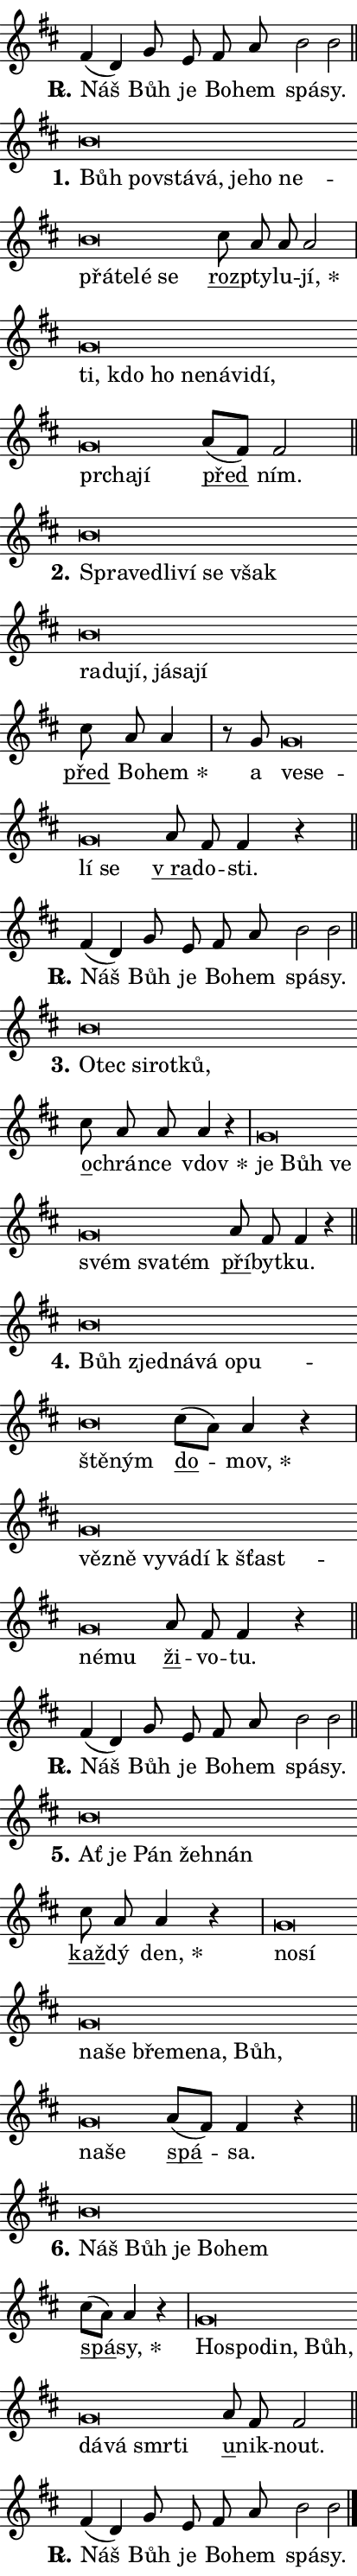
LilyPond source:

\version "2.22.1"
\header { tagline = "" }
\paper {
  indent = 0\cm
  top-margin = 0\cm
  right-margin = 0\cm
  bottom-margin = 0\cm
  left-margin = 0\cm
  paper-width = 7\cm
  page-breaking = #ly:one-page-breaking
  system-system-spacing.basic-distance = #11
  score-system-spacing.basic-distance = #11
  ragged-last = ##f
}


%% Author: Thomas Morley
%% https://lists.gnu.org/archive/html/lilypond-user/2020-05/msg00002.html
#(define (line-position grob)
"Returns position of @var[grob} in current system:
   @code{'start}, if at first time-step
   @code{'end}, if at last time-step
   @code{'middle} otherwise
"
  (let* ((col (ly:item-get-column grob))
         (ln (ly:grob-object col 'left-neighbor))
         (rn (ly:grob-object col 'right-neighbor))
         (col-to-check-left (if (ly:grob? ln) ln col))
         (col-to-check-right (if (ly:grob? rn) rn col))
         (break-dir-left
           (and
             (ly:grob-property col-to-check-left 'non-musical #f)
             (ly:item-break-dir col-to-check-left)))
         (break-dir-right
           (and
             (ly:grob-property col-to-check-right 'non-musical #f)
             (ly:item-break-dir col-to-check-right))))
        (cond ((eqv? 1 break-dir-left) 'start)
              ((eqv? -1 break-dir-right) 'end)
              (else 'middle))))

#(define (tranparent-at-line-position vctor)
  (lambda (grob)
  "Relying on @code{line-position} select the relevant enry from @var{vctor}.
Used to determine transparency,"
    (case (line-position grob)
      ((end) (not (vector-ref vctor 0)))
      ((middle) (not (vector-ref vctor 1)))
      ((start) (not (vector-ref vctor 2))))))

noteHeadBreakVisibility =
#(define-music-function (break-visibility)(vector?)
"Makes @code{NoteHead}s transparent relying on @var{break-visibility}"
#{
  \override NoteHead.transparent =
    #(tranparent-at-line-position break-visibility)
#})

#(define delete-ledgers-for-transparent-note-heads
  (lambda (grob)
    "Reads whether a @code{NoteHead} is transparent.
If so this @code{NoteHead} is removed from @code{'note-heads} from
@var{grob}, which is supposed to be @code{LedgerLineSpanner}.
As a result ledgers are not printed for this @code{NoteHead}"
    (let* ((nhds-array (ly:grob-object grob 'note-heads))
           (nhds-list
             (if (ly:grob-array? nhds-array)
                 (ly:grob-array->list nhds-array)
                 '()))
           ;; Relies on the transparent-property being done before
           ;; Staff.LedgerLineSpanner.after-line-breaking is executed.
           ;; This is fragile ...
           (to-keep
             (remove
               (lambda (nhd)
                 (ly:grob-property nhd 'transparent #f))
               nhds-list)))
      ;; TODO find a better method to iterate over grob-arrays, similiar
      ;; to filter/remove etc for lists
      ;; For now rebuilt from scratch
      (set! (ly:grob-object grob 'note-heads)  '())
      (for-each
        (lambda (nhd)
          (ly:pointer-group-interface::add-grob grob 'note-heads nhd))
        to-keep))))

hideNotes = {
  \noteHeadBreakVisibility #begin-of-line-visible
}
unHideNotes = {
  \noteHeadBreakVisibility #all-visible
}

% work-around for resetting accidentals
% https://lilypond.org/doc/v2.23/Documentation/notation/displaying-rhythms#unmetered-music
cadenzaMeasure = {
  \cadenzaOff
  \partial 1024 s1024
  \cadenzaOn
}

#(define-markup-command (accent layout props text) (markup?)
  "Underline accented syllable"
  (interpret-markup layout props
    #{\markup \override #'(offset . 4.3) \underline { #text }#}))

responsum = \markup \concat {
  "R" \hspace #-1.05 \path #0.1 #'((moveto 0 0.07) (lineto 0.9 0.8)) \hspace #0.05 "."
}

\layout {
    \context {
        \Staff
        \remove "Time_signature_engraver"
        \override LedgerLineSpanner.after-line-breaking = #delete-ledgers-for-transparent-note-heads
    }
    \context {
        \Voice {
            \override NoteHead.output-attributes = #'((class . "notehead"))
            \override Hairpin.height = #0.55
        }
    }
    \context {
        \Lyrics {
            \override StanzaNumber.output-attributes = #'((class . "stanzanumber"))
            \override LyricSpace.minimum-distance = #0.9
            \override LyricText.font-name = #"TeX Gyre Schola"
            \override LyricText.font-size = 1
            \override StanzaNumber.font-name = #"TeX Gyre Schola Bold"
            \override StanzaNumber.font-size = 1
        }
    }
}

% magnetic-lyrics.ily
%
%   written by
%     Jean Abou Samra <jean@abou-samra.fr>
%     Werner Lemberg <wl@gnu.org>
%
%   adapted by
%     Jiri Hon <jiri.hon@gmail.com>
%
% Version 2022-Apr-15

% https://www.mail-archive.com/lilypond-user@gnu.org/msg149350.html

#(define (Left_hyphen_pointer_engraver context)
   "Collect syllable-hyphen-syllable occurrences in lyrics and store
them in properties.  This engraver only looks to the left.  For
example, if the lyrics input is @code{foo -- bar}, it does the
following.

@itemize @bullet
@item
Set the @code{text} property of the @code{LyricHyphen} grob between
@q{foo} and @q{bar} to @code{foo}.

@item
Set the @code{left-hyphen} property of the @code{LyricText} grob with
text @q{foo} to the @code{LyricHyphen} grob between @q{foo} and
@q{bar}.
@end itemize

Use this auxiliary engraver in combination with the
@code{lyric-@/text::@/apply-@/magnetic-@/offset!} hook."
   (let ((hyphen #f)
         (text #f))
     (make-engraver
      (acknowledgers
       ((lyric-syllable-interface engraver grob source-engraver)
        (set! text grob)))
      (end-acknowledgers
       ((lyric-hyphen-interface engraver grob source-engraver)
        ;(when (not (grob::has-interface grob 'lyric-space-interface))
          (set! hyphen grob)));)
      ((stop-translation-timestep engraver)
       (when (and text hyphen)
         (ly:grob-set-object! text 'left-hyphen hyphen))
       (set! text #f)
       (set! hyphen #f)))))

#(define (lyric-text::apply-magnetic-offset! grob)
   "If the space between two syllables is less than the value in
property @code{LyricText@/.details@/.squash-threshold}, move the right
syllable to the left so that it gets concatenated with the left
syllable.

Use this function as a hook for
@code{LyricText@/.after-@/line-@/breaking} if the
@code{Left_@/hyphen_@/pointer_@/engraver} is active."
   (let ((hyphen (ly:grob-object grob 'left-hyphen #f)))
     (when hyphen
       (let ((left-text (ly:spanner-bound hyphen LEFT)))
         (when (grob::has-interface left-text 'lyric-syllable-interface)
           (let* ((common (ly:grob-common-refpoint grob left-text X))
                  (this-x-ext (ly:grob-extent grob common X))
                  (left-x-ext
                   (begin
                     ;; Trigger magnetism for left-text.
                     (ly:grob-property left-text 'after-line-breaking)
                     (ly:grob-extent left-text common X)))
                  ;; `delta` is the gap width between two syllables.
                  (delta (- (interval-start this-x-ext)
                            (interval-end left-x-ext)))
                  (details (ly:grob-property grob 'details))
                  (threshold (assoc-get 'squash-threshold details 0.2)))
             (when (< delta threshold)
               (let* (;; We have to manipulate the input text so that
                      ;; ligatures crossing syllable boundaries are not
                      ;; disabled.  For languages based on the Latin
                      ;; script this is essentially a beautification.
                      ;; However, for non-Western scripts it can be a
                      ;; necessity.
                      (lt (ly:grob-property left-text 'text))
                      (rt (ly:grob-property grob 'text))
                      (is-space (grob::has-interface hyphen 'lyric-space-interface))
                      (space (if is-space " " ""))
                      (space-markup (grob-interpret-markup grob " "))
                      (space-size (interval-length (ly:stencil-extent space-markup X)))
                      (extra-delta (if is-space space-size 0))
                      ;; Append new syllable.
                      (ltrt-space (if (and (string? lt) (string? rt))
                                (string-append lt space rt)
                                (make-concat-markup (list lt space rt))))
                      ;; Right-align `ltrt` to the right side.
                      (ltrt-space-markup (grob-interpret-markup
                               grob
                               (make-translate-markup
                                (cons (interval-length this-x-ext) 0)
                                (make-right-align-markup ltrt-space)))))
                 (begin
                   ;; Don't print `left-text`.
                   (ly:grob-set-property! left-text 'stencil #f)
                   ;; Set text and stencil (which holds all collected
                   ;; syllables so far) and shift it to the left.
                   (ly:grob-set-property! grob 'text ltrt-space)
                   (ly:grob-set-property! grob 'stencil ltrt-space-markup)
                   (ly:grob-translate-axis! grob (- (- delta extra-delta)) X))))))))))


#(define (lyric-hyphen::displace-bounds-first grob)
   ;; Make very sure this callback isn't triggered too early.
   (let ((left (ly:spanner-bound grob LEFT))
         (right (ly:spanner-bound grob RIGHT)))
     (ly:grob-property left 'after-line-breaking)
     (ly:grob-property right 'after-line-breaking)
     (ly:lyric-hyphen::print grob)))

squashThreshold = #0.4

\layout {
  \context {
    \Lyrics
    \consists #Left_hyphen_pointer_engraver
    \override LyricText.after-line-breaking =
      #lyric-text::apply-magnetic-offset!
    \override LyricHyphen.stencil = #lyric-hyphen::displace-bounds-first
    \override LyricText.details.squash-threshold = \squashThreshold
    \override LyricHyphen.minimum-distance = 0
    \override LyricHyphen.minimum-length = \squashThreshold
  }
}

squash = \override LyricText.details.squash-threshold = 9999
unSquash = \override LyricText.details.squash-threshold = \squashThreshold

left = \override LyricText.self-alignment-X = #LEFT
unLeft = \revert LyricText.self-alignment-X

starOffset = #(lambda (grob) 
                (let ((x_offset (ly:self-alignment-interface::aligned-on-x-parent grob)))
                  (if (= x_offset 0) 0 (+ x_offset 1.2))))

star = #(define-music-function (syllable)(string?)
"Append star separator at the end of a syllable"
#{
  \once \override LyricText.X-offset = #starOffset
  \lyricmode { \markup {
    #syllable
    \override #'((font-name . "TeX Gyre Schola Bold")) \hspace #0.2 \lower #0.65 \larger "*"
  } }
#})

starAccent = #(define-music-function (syllable)(string?)
"Append star separator at the end of a syllable and make accent"
#{
  \once \override LyricText.X-offset = #starOffset
  \lyricmode { \markup {
    \accent #syllable
    \override #'((font-name . "TeX Gyre Schola Bold")) \hspace #0.2 \lower #0.65 \larger "*"
  } }
#})

breath = #(define-music-function (syllable)(string?)
"Append breathing indicator at the end of a syllable"
#{
  \lyricmode { \markup { #syllable "+" } }
#})

optionalBreath = #(define-music-function (syllable)(string?)
"Append optional breathing indicator at the end of a syllable"
#{
  \lyricmode { \markup { #syllable "(+)" } }
#})


\score {
    <<
        \new Voice = "melody" { \cadenzaOn \key d \major \relative { fis'4( d) g8 e fis a \bar "" b2 b \cadenzaMeasure \bar "||" \break }
\relative { b'\breve*1/16 \hideNotes \breve*1/16 \bar "" \breve*1/16 \bar "" \breve*1/16 \bar "" \breve*1/16 \bar "" \breve*1/16 \bar "" \breve*1/16 \bar "" \breve*1/16 \bar "" \breve*1/16 \bar "" \breve*1/16 \breve*1/16 \bar "" \unHideNotes \bar "" cis8 a a a2 \cadenzaMeasure \bar "|" g\breve*1/16 \hideNotes \breve*1/16 \bar "" \breve*1/16 \bar "" \breve*1/16 \bar "" \breve*1/16 \bar "" \breve*1/16 \bar "" \breve*1/16 \bar "" \breve*1/16 \bar "" \breve*1/16 \breve*1/16 \bar "" \unHideNotes \bar "" a8[( fis)] fis2 \cadenzaMeasure \bar "||" \break }
\relative { b'\breve*1/16 \hideNotes \breve*1/16 \bar "" \breve*1/16 \bar "" \breve*1/16 \bar "" \breve*1/16 \bar "" \breve*1/16 \bar "" \breve*1/16 \bar "" \breve*1/16 \bar "" \breve*1/16 \bar "" \breve*1/16 \bar "" \breve*1/16 \breve*1/16 \bar "" \unHideNotes \bar "" cis8 a a4 \cadenzaMeasure \bar "|" r8 g8 g\breve*1/16 \hideNotes \breve*1/16 \bar "" \breve*1/16 \breve*1/16 \bar "" \unHideNotes \bar "" a8 fis fis4 r \cadenzaMeasure \bar "||" \break }
\relative { fis'4( d) g8 e fis a \bar "" b2 b \cadenzaMeasure \bar "||" \break }
\relative { b'\breve*1/16 \hideNotes \breve*1/16 \bar "" \breve*1/16 \bar "" \breve*1/16 \breve*1/16 \bar "" \unHideNotes \bar "" cis8 a a a4 r \cadenzaMeasure \bar "|" g\breve*1/16 \hideNotes \breve*1/16 \bar "" \breve*1/16 \bar "" \breve*1/16 \bar "" \breve*1/16 \breve*1/16 \bar "" \unHideNotes \bar "" a8 fis fis4 r \cadenzaMeasure \bar "||" \break }
\relative { b'\breve*1/16 \hideNotes \breve*1/16 \bar "" \breve*1/16 \bar "" \breve*1/16 \bar "" \breve*1/16 \bar "" \breve*1/16 \bar "" \breve*1/16 \breve*1/16 \bar "" \unHideNotes \bar "" cis8[( a)] a4 r \cadenzaMeasure \bar "|" g\breve*1/16 \hideNotes \breve*1/16 \bar "" \breve*1/16 \bar "" \breve*1/16 \bar "" \breve*1/16 \bar "" \breve*1/16 \bar "" \breve*1/16 \breve*1/16 \bar "" \unHideNotes \bar "" a8 fis fis4 r \cadenzaMeasure \bar "||" \break }
\relative { fis'4( d) g8 e fis a \bar "" b2 b \cadenzaMeasure \bar "||" \break }
\relative { b'\breve*1/16 \hideNotes \breve*1/16 \bar "" \breve*1/16 \bar "" \breve*1/16 \breve*1/16 \bar "" \unHideNotes \bar "" cis8 a a4 r \cadenzaMeasure \bar "|" g\breve*1/16 \hideNotes \breve*1/16 \bar "" \breve*1/16 \bar "" \breve*1/16 \bar "" \breve*1/16 \bar "" \breve*1/16 \bar "" \breve*1/16 \bar "" \breve*1/16 \bar "" \breve*1/16 \breve*1/16 \bar "" \unHideNotes \bar "" a8[( fis)] fis4 r \cadenzaMeasure \bar "||" \break }
\relative { b'\breve*1/16 \hideNotes \breve*1/16 \bar "" \breve*1/16 \bar "" \breve*1/16 \breve*1/16 \bar "" \unHideNotes \bar "" cis8[( a)] a4 r \cadenzaMeasure \bar "|" g\breve*1/16 \hideNotes \breve*1/16 \bar "" \breve*1/16 \bar "" \breve*1/16 \bar "" \breve*1/16 \bar "" \breve*1/16 \bar "" \breve*1/16 \breve*1/16 \bar "" \unHideNotes \bar "" a8 fis fis2 \cadenzaMeasure \bar "||" \break }
\relative { fis'4( d) g8 e fis a \bar "" b2 b \cadenzaMeasure \bar "||" \break } \bar "|." }
        \new Lyrics \lyricsto "melody" { \lyricmode { \set stanza = \responsum
Náš Bůh je Bo -- hem spá -- sy.
\set stanza = "1."
\left Bůh \squash po -- vstá -- vá, je -- ho ne -- přá -- te -- lé se \unLeft \unSquash \markup \accent roz -- pty -- lu -- \star jí, \left ti, \squash kdo ho ne -- ná -- vi -- dí, pr -- cha -- jí \unLeft \unSquash \markup \accent před ním.
\set stanza = "2."
\left Spra -- \squash ved -- li -- ví se však ra -- du -- jí, já -- sa -- jí \unLeft \unSquash \markup \accent před Bo -- \star hem a \left ve -- \squash se -- lí se \unLeft \unSquash \markup \accent "v ra" -- do -- sti.
\set stanza = \responsum
Náš Bůh je Bo -- hem spá -- sy.
\set stanza = "3."
\left O -- \squash tec si -- rot -- ků, \unLeft \unSquash \markup \accent o -- chrán -- ce \star vdov \left je \squash Bůh ve svém sva -- tém \unLeft \unSquash \markup \accent pří -- byt -- ku.
\set stanza = "4."
\left Bůh \squash zjed -- ná -- vá o -- pu -- ště -- ným \unLeft \unSquash \markup \accent do -- \star mov, \left věz -- \squash ně vy -- vá -- dí "k šťast" -- né -- mu \unLeft \unSquash \markup \accent ži -- vo -- tu.
\set stanza = \responsum
Náš Bůh je Bo -- hem spá -- sy.
\set stanza = "5."
\left Ať \squash je Pán žeh -- nán \unLeft \unSquash \markup \accent kaž -- dý \star den, \left no -- \squash sí na -- še bře -- me -- na, Bůh, na -- še \unLeft \unSquash \markup \accent spá -- sa.
\set stanza = "6."
\left Náš \squash Bůh je Bo -- hem \unLeft \unSquash \markup \accent spá -- \star sy, \left Ho -- \squash spo -- din, Bůh, dá -- vá smr -- ti \unLeft \unSquash \markup \accent u -- nik -- nout.
\set stanza = \responsum
Náš Bůh je Bo -- hem spá -- sy. } }
    >>
    \layout {}
}
